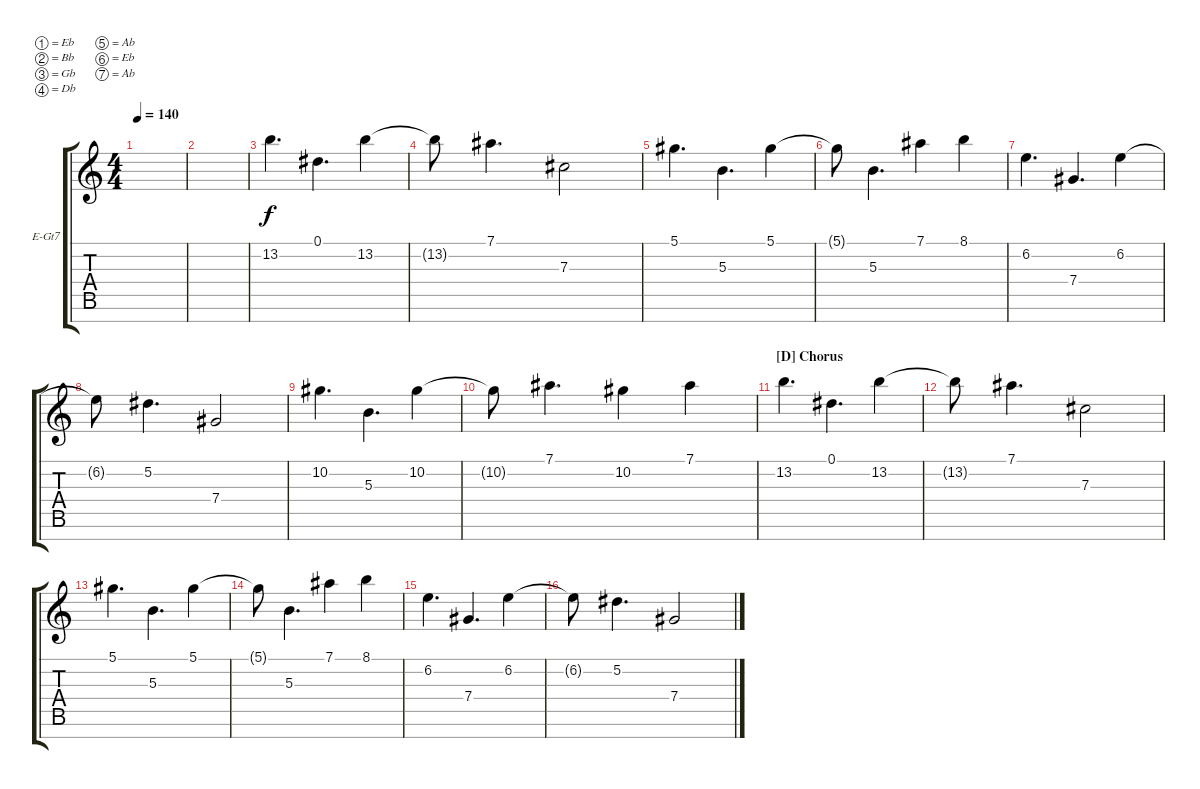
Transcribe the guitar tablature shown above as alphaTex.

\bracketExtendMode groupsimilarinstruments
\firstSystemTrackNameOrientation horizontal
\otherSystemsTrackNameOrientation horizontal
\track ("Middle Guitar Ambient" "E-Gt7") {instrument electricguitarclean}
\staff {score tabs}
\tuning (Eb4 Bb3 Gb3 Db3 Ab2 Eb2 Ab1)
\ts (4 4)
\tempo 140
\clef g2
\ks c
|
|
13.2.4{d dy f} 0.1.4{d} 13.2.4 |
13.2{t}.8 7.1.4{d} 7.3.2 |
5.1.4{d} 5.3.4{d} 5.1.4 |
5.1{t}.8 5.3.4{d} 7.1.4 8.1.4 |
6.2.4{d} 7.4.4{d} 6.2.4 |
6.2{t}.8 5.2.4{d} 7.4.2 |
10.2.4{d} 5.3.4{d} 10.2.4 |
10.2{t}.8 7.1.4{d} 10.2.4 7.1.4 |
\section ("D" "Chorus")
13.2.4{d} 0.1.4{d} 13.2.4 |
13.2{t}.8 7.1.4{d} 7.3.2 |
5.1.4{d} 5.3.4{d} 5.1.4 |
5.1{t}.8 5.3.4{d} 7.1.4 8.1.4 |
6.2.4{d} 7.4.4{d} 6.2.4 |
6.2{t}.8 5.2.4{d} 7.4.2
